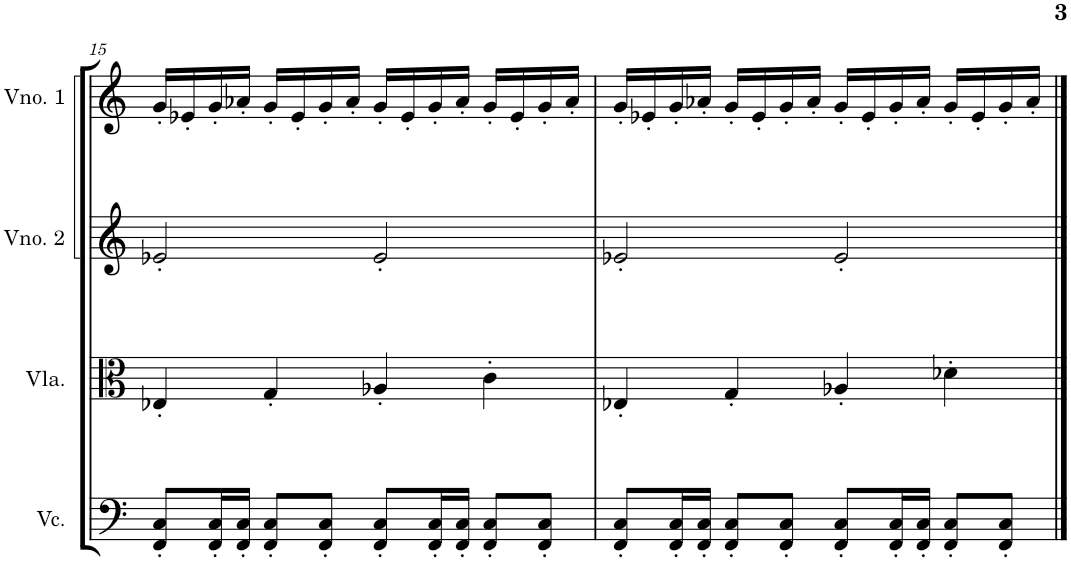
**kern	**kern	**kern	**kern
*part4	*part3	*part2	*part1
*staff4	*staff3	*staff2	*staff1
*I"Violoncelo	*I"Viola	*I"Violino 2	*I"Violino 1
*I'Vc.	*I'Vla.	*I'Vno. 2	*I'Vno. 1
!!LO:PB:g=z
*clefF4	*clefC3	*clefG2	*clefG2
*k[]	*k[]	*k[]	*k[]
*M4/4	*M4/4	*M4/4	*M4/4
=15	=15	=15	=15
8FF/' 8C/'L	4E-X'/	2e-X'/	16g'/LL
.	.	.	16e-X'/
16FF/' 16C/'L	.	.	16g'/
16FF/' 16C/'JJ	.	.	16a-X'/JJ
8FF/' 8C/'L	4G'/	.	16g'/LL
.	.	.	16e-'/
8FF/' 8C/'J	.	.	16g'/
.	.	.	16a-'/JJ
8FF/' 8C/'L	4A-X'/	2e-'/	16g'/LL
.	.	.	16e-'/
16FF/' 16C/'L	.	.	16g'/
16FF/' 16C/'JJ	.	.	16a-'/JJ
8FF/' 8C/'L	4c'\	.	16g'/LL
.	.	.	16e-'/
8FF/' 8C/'J	.	.	16g'/
.	.	.	16a-'/JJ
=16	=16	=16	=16
8FF/' 8C/'L	4E-X'/	2e-X'/	16g'/LL
.	.	.	16e-X'/
16FF/' 16C/'L	.	.	16g'/
16FF/' 16C/'JJ	.	.	16a-X'/JJ
8FF/' 8C/'L	4G'/	.	16g'/LL
.	.	.	16e-'/
8FF/' 8C/'J	.	.	16g'/
.	.	.	16a-'/JJ
8FF/' 8C/'L	4A-X'/	2e-'/	16g'/LL
.	.	.	16e-'/
16FF/' 16C/'L	.	.	16g'/
16FF/' 16C/'JJ	.	.	16a-'/JJ
8FF/' 8C/'L	4d-X'\	.	16g'/LL
.	.	.	16e-'/
8FF/' 8C/'J	.	.	16g'/
.	.	.	16a-'/JJ
==	==	==	==
*-	*-	*-	*-
